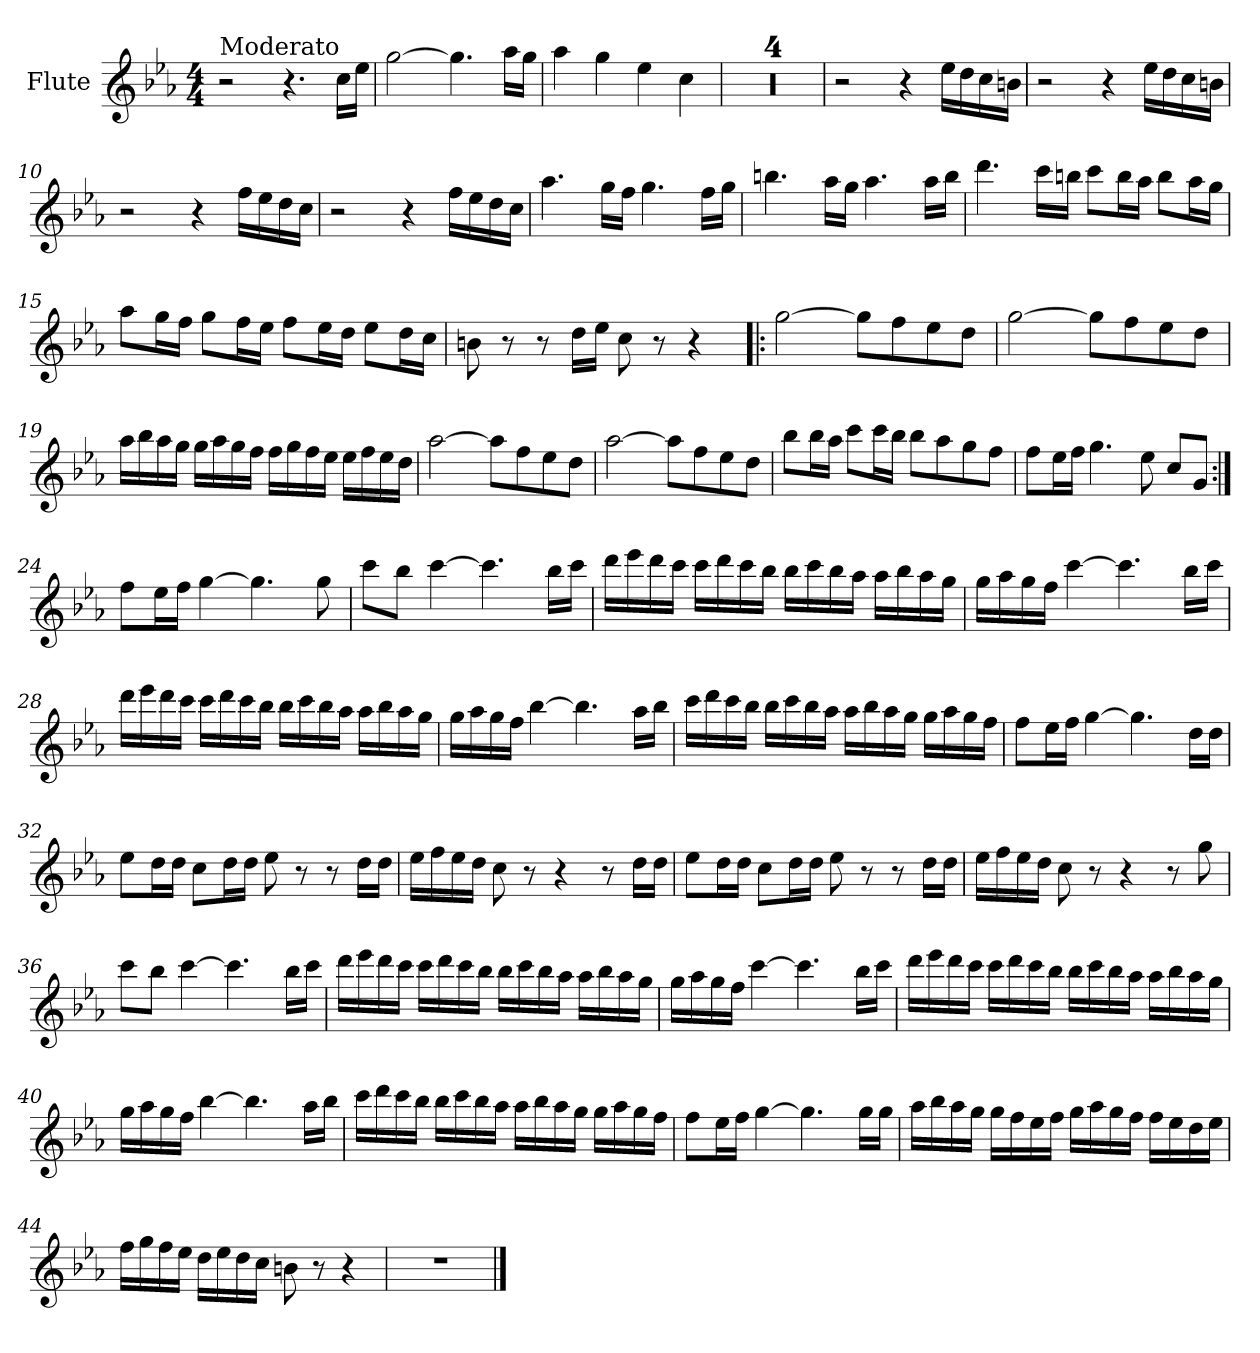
**kern
*part1
*staff1
*I"Flute
*I'Fl
*clefG2
*k[b-e-a-]
*c:
*M4/4
*MM100
=1
!LO:TX:a:t=Moderato
2r
4.r
16cc\LL
16ee-\JJ
=2
[2gg\
4.gg\]
16aa-\LL
16gg\JJ
=3
4aa-\
4gg\
4ee-\
4cc\
=4
1r
=5
1r
=6
1r
!!LO:LB:g=z
=7
1r
=8
2r
4r
16ee-\LL
16dd\
16cc\
16bn\JJ
=9
2r
4r
16ee-\LL
16dd\
16cc\
16bn\JJ
=10
2r
4r
16ff\LL
16ee-\
16dd\
16cc\JJ
=11
2r
4r
16ff\LL
16ee-\
16dd\
16cc\JJ
!!LO:LB:g=z
=12
4.aa-\
16gg\LL
16ff\JJ
4.gg\
16ff\LL
16gg\JJ
=13
4.bbn\
16aa-\LL
16gg\JJ
4.aa-\
16aa-\LL
16bb\JJ
=14
4.ddd\
16ccc\LL
16bbn\JJ
8ccc\L
16bb\L
16aa-\JJ
8bb\L
16aa-\L
16gg\JJ
!!LO:LB:g=z
=15
8aa-\L
16gg\L
16ff\JJ
8gg\L
16ff\L
16ee-\JJ
8ff\L
16ee-\L
16dd\JJ
8ee-\L
16dd\L
16cc\JJ
=16
8bn\
8r
8r
16dd\LL
16ee-\JJ
8cc\
8r
4r
=17!|:
[2gg\
8gg\L]
8ff\
8ee-\
8dd\J
=18
[2gg\
8gg\L]
8ff\
8ee-\
8dd\J
!!LO:LB:g=z
=19
16aa-\LL
16bb-\
16aa-\
16gg\JJ
16gg\LL
16aa-\
16gg\
16ff\JJ
16ff\LL
16gg\
16ff\
16ee-\JJ
16ee-\LL
16ff\
16ee-\
16dd\JJ
=20
[2aa-\
8aa-\L]
8ff\
8ee-\
8dd\J
=21
[2aa-\
8aa-\L]
8ff\
8ee-\
8dd\J
!!LO:LB:g=z
=22
8bb-\L
16bb-\L
16aa-\JJ
8ccc\L
16ccc\L
16bb-\JJ
8bb-\L
8aa-\
8gg\
8ff\J
=23
8ff\L
16ee-\L
16ff\JJ
4.gg\
8ee-\
8cc/L
8g/J
=24:|!
8ff\L
16ee-\L
16ff\JJ
[4gg\
4.gg\]
8gg\
=25
8ccc\L
8bb-\J
[4ccc\
4.ccc\]
16bb-\LL
16ccc\JJ
!!LO:LB:g=z
=26
16ddd\LL
16eee-\
16ddd\
16ccc\JJ
16ccc\LL
16ddd\
16ccc\
16bb-\JJ
16bb-\LL
16ccc\
16bb-\
16aa-\JJ
16aa-\LL
16bb-\
16aa-\
16gg\JJ
=27
16gg\LL
16aa-\
16gg\
16ff\JJ
[4ccc\
4.ccc\]
16bb-\LL
16ccc\JJ
!!LO:LB:g=z
=28
16ddd\LL
16eee-\
16ddd\
16ccc\JJ
16ccc\LL
16ddd\
16ccc\
16bb-\JJ
16bb-\LL
16ccc\
16bb-\
16aa-\JJ
16aa-\LL
16bb-\
16aa-\
16gg\JJ
=29
16gg\LL
16aa-\
16gg\
16ff\JJ
[4bb-\
4.bb-\]
16aa-\LL
16bb-\JJ
!!LO:LB:g=z
=30
16ccc\LL
16ddd\
16ccc\
16bb-\JJ
16bb-\LL
16ccc\
16bb-\
16aa-\JJ
16aa-\LL
16bb-\
16aa-\
16gg\JJ
16gg\LL
16aa-\
16gg\
16ff\JJ
=31
8ff\L
16ee-\L
16ff\JJ
[4gg\
4.gg\]
16dd\LL
16dd\JJ
=32
8ee-\L
16dd\L
16dd\JJ
8cc\L
16dd\L
16dd\JJ
8ee-\
8r
8r
16dd\LL
16dd\JJ
!!LO:LB:g=z
=33
16ee-\LL
16ff\
16ee-\
16dd\JJ
8cc\
8r
4r
8r
16dd\LL
16dd\JJ
=34
8ee-\L
16dd\L
16dd\JJ
8cc\L
16dd\L
16dd\JJ
8ee-\
8r
8r
16dd\LL
16dd\JJ
=35
16ee-\LL
16ff\
16ee-\
16dd\JJ
8cc\
8r
4r
8r
8gg\
=36
8ccc\L
8bb-\J
[4ccc\
4.ccc\]
16bb-\LL
16ccc\JJ
!!LO:PB:g=z
=37
16ddd\LL
16eee-\
16ddd\
16ccc\JJ
16ccc\LL
16ddd\
16ccc\
16bb-\JJ
16bb-\LL
16ccc\
16bb-\
16aa-\JJ
16aa-\LL
16bb-\
16aa-\
16gg\JJ
=38
16gg\LL
16aa-\
16gg\
16ff\JJ
[4ccc\
4.ccc\]
16bb-\LL
16ccc\JJ
!!LO:LB:g=z
=39
16ddd\LL
16eee-\
16ddd\
16ccc\JJ
16ccc\LL
16ddd\
16ccc\
16bb-\JJ
16bb-\LL
16ccc\
16bb-\
16aa-\JJ
16aa-\LL
16bb-\
16aa-\
16gg\JJ
=40
16gg\LL
16aa-\
16gg\
16ff\JJ
[4bb-\
4.bb-\]
16aa-\LL
16bb-\JJ
!!LO:LB:g=z
=41
16ccc\LL
16ddd\
16ccc\
16bb-\JJ
16bb-\LL
16ccc\
16bb-\
16aa-\JJ
16aa-\LL
16bb-\
16aa-\
16gg\JJ
16gg\LL
16aa-\
16gg\
16ff\JJ
=42
8ff\L
16ee-\L
16ff\JJ
[4gg\
4.gg\]
16gg\LL
16gg\JJ
!!LO:LB:g=z
=43
16aa-\LL
16bb-\
16aa-\
16gg\JJ
16gg\LL
16ff\
16ee-\
16ff\JJ
16gg\LL
16aa-\
16gg\
16ff\JJ
16ff\LL
16ee-\
16dd\
16ee-\JJ
=44
16ff\LL
16gg\
16ff\
16ee-\JJ
16dd\LL
16ee-\
16dd\
16cc\JJ
8bn\
8r
4r
=45
1r
==
*-
